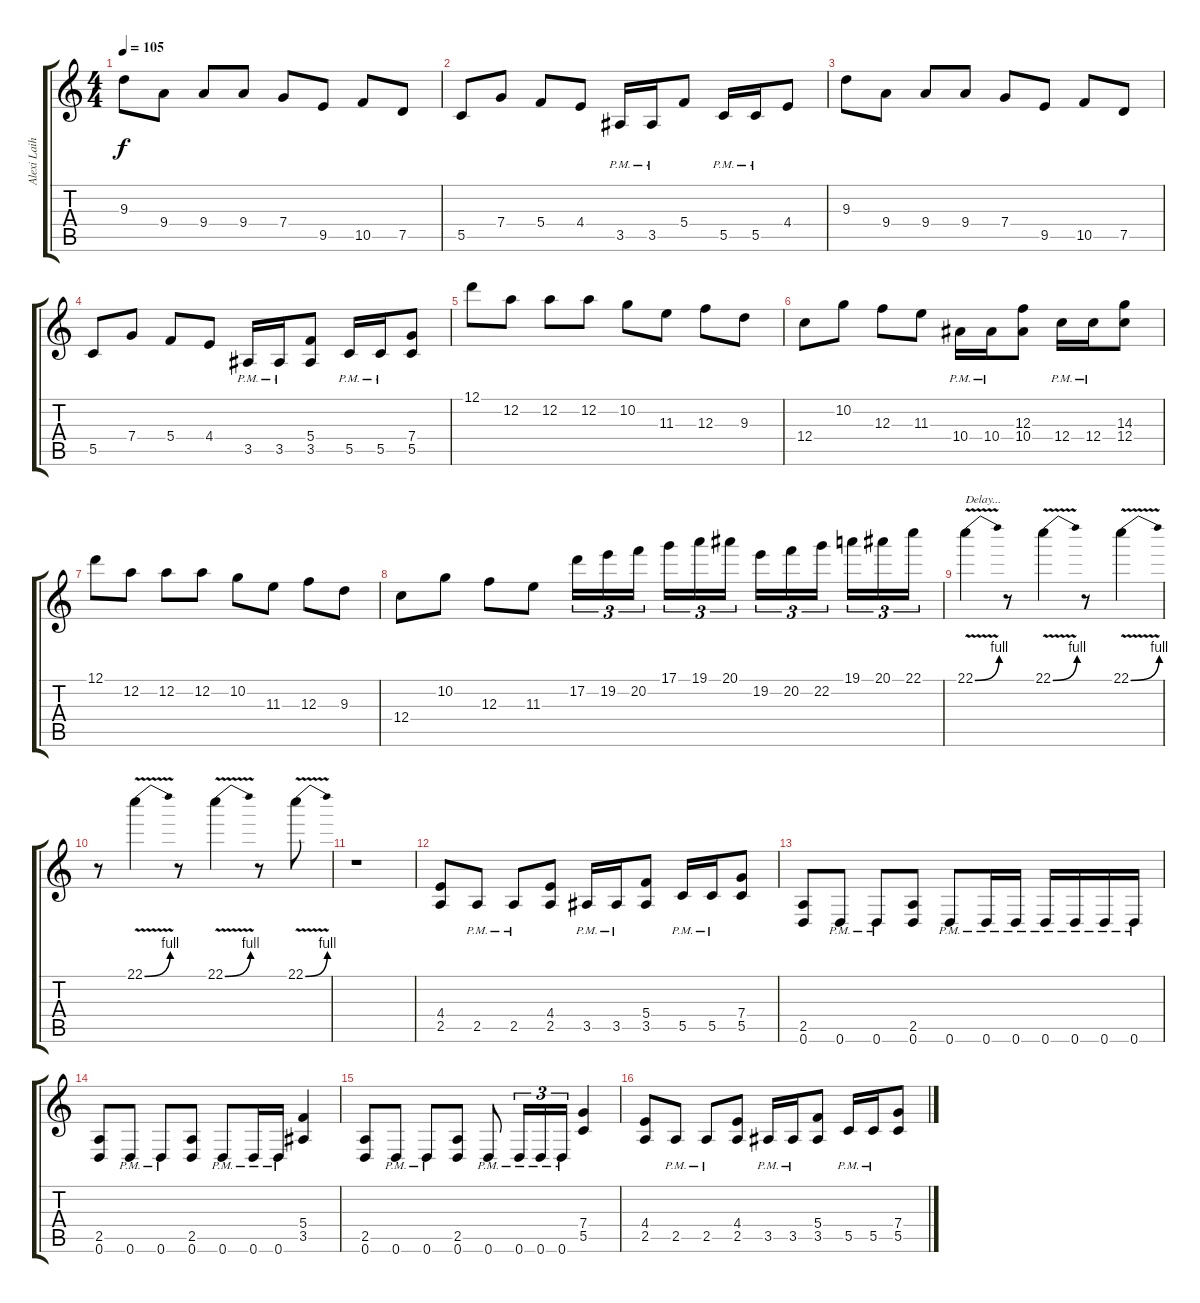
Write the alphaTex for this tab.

\track ("Alexi Laiho" "Alexi Laih") {instrument distortionguitar}
\staff {score tabs}
\tuning (D4 A3 F3 C3 G2 D2) {hide}
\ts (4 4)
\tempo 105
\clef g2
\ks c
9.3.8{dy f} 9.4.8 9.4.8 9.4.8 7.4.8 9.5.8 10.5.8 7.5.8 |
5.5.8 7.4.8 5.4.8 4.4.8 3.5{pm}.16 3.5{pm}.16 5.4.8 5.5{pm}.16 5.5{pm}.16 4.4.8 |
9.3.8 9.4.8 9.4.8 9.4.8 7.4.8 9.5.8 10.5.8 7.5.8 |
5.5.8 7.4.8 5.4.8 4.4.8 3.5{pm}.16 3.5{pm}.16 (5.4 3.5).8 5.5{pm}.16 5.5{pm}.16 (7.4 5.5).8 |
12.1.8 12.2.8 12.2.8 12.2.8 10.2.8 11.3.8 12.3.8 9.3.8 |
12.4.8 10.2.8 12.3.8 11.3.8 10.4{pm}.16 10.4{pm}.16 (12.3 10.4).8 12.4{pm}.16 12.4{pm}.16 (14.3 12.4).8 |
12.1.8 12.2.8 12.2.8 12.2.8 10.2.8 11.3.8 12.3.8 9.3.8 |
12.4.8 10.2.8 12.3.8 11.3.8 17.2.16{tu (3 2)} 19.2.16{tu (3 2)} 20.2.16{tu (3 2)} 17.1.16{tu (3 2)} 19.1.16{tu (3 2)} 20.1.16{tu (3 2)} 19.2.16{tu (3 2)} 20.2.16{tu (3 2)} 22.2.16{tu (3 2)} 19.1.16{tu (3 2)} 20.1.16{tu (3 2)} 22.1.16{tu (3 2)} |
22.1{be (bend 0 0 60 4) v}.4{txt "Delay..."} r.8 22.1{be (bend 0 0 60 4) v}.4{volume 11 balance 0} r.8 22.1{be (bend 0 0 60 4) v}.4{volume 9 balance 16} |
r.8 22.1{be (bend 0 0 60 4) v}.4{volume 7 balance 0} r.8 22.1{be (bend 0 0 60 4) v}.4{volume 5 balance 16} r.8 22.1{be (bend 0 0 60 4) v}.8{volume 3 balance 0} |
r.1{volume 14 balance 3} |
(4.4 2.5).8 2.5{pm}.8 2.5{pm}.8 (4.4 2.5).8 3.5{pm}.16 3.5{pm}.16 (5.4 3.5).8 5.5{pm}.16 5.5{pm}.16 (7.4 5.5).8 |
(2.5 0.6).8 0.6{pm}.8 0.6{pm}.8 (2.5 0.6).8 0.6{pm}.8 0.6{pm}.16 0.6{pm}.16 0.6{pm}.16 0.6{pm}.16 0.6{pm}.16 0.6{pm}.16 |
(2.5 0.6).8 0.6{pm}.8 0.6{pm}.8 (2.5 0.6).8 0.6{pm}.8 0.6{pm}.16 0.6{pm}.16 (5.4 3.5).4 |
(2.5 0.6).8 0.6{pm}.8 0.6{pm}.8 (2.5 0.6).8 0.6{pm}.8 0.6{pm}.16{tu (3 2)} 0.6{pm}.16{tu (3 2)} 0.6{pm}.16{tu (3 2)} (7.4 5.5).4 |
(4.4 2.5).8 2.5{pm}.8 2.5{pm}.8 (4.4 2.5).8 3.5{pm}.16 3.5{pm}.16 (5.4 3.5).8 5.5{pm}.16 5.5{pm}.16 (7.4 5.5).8
